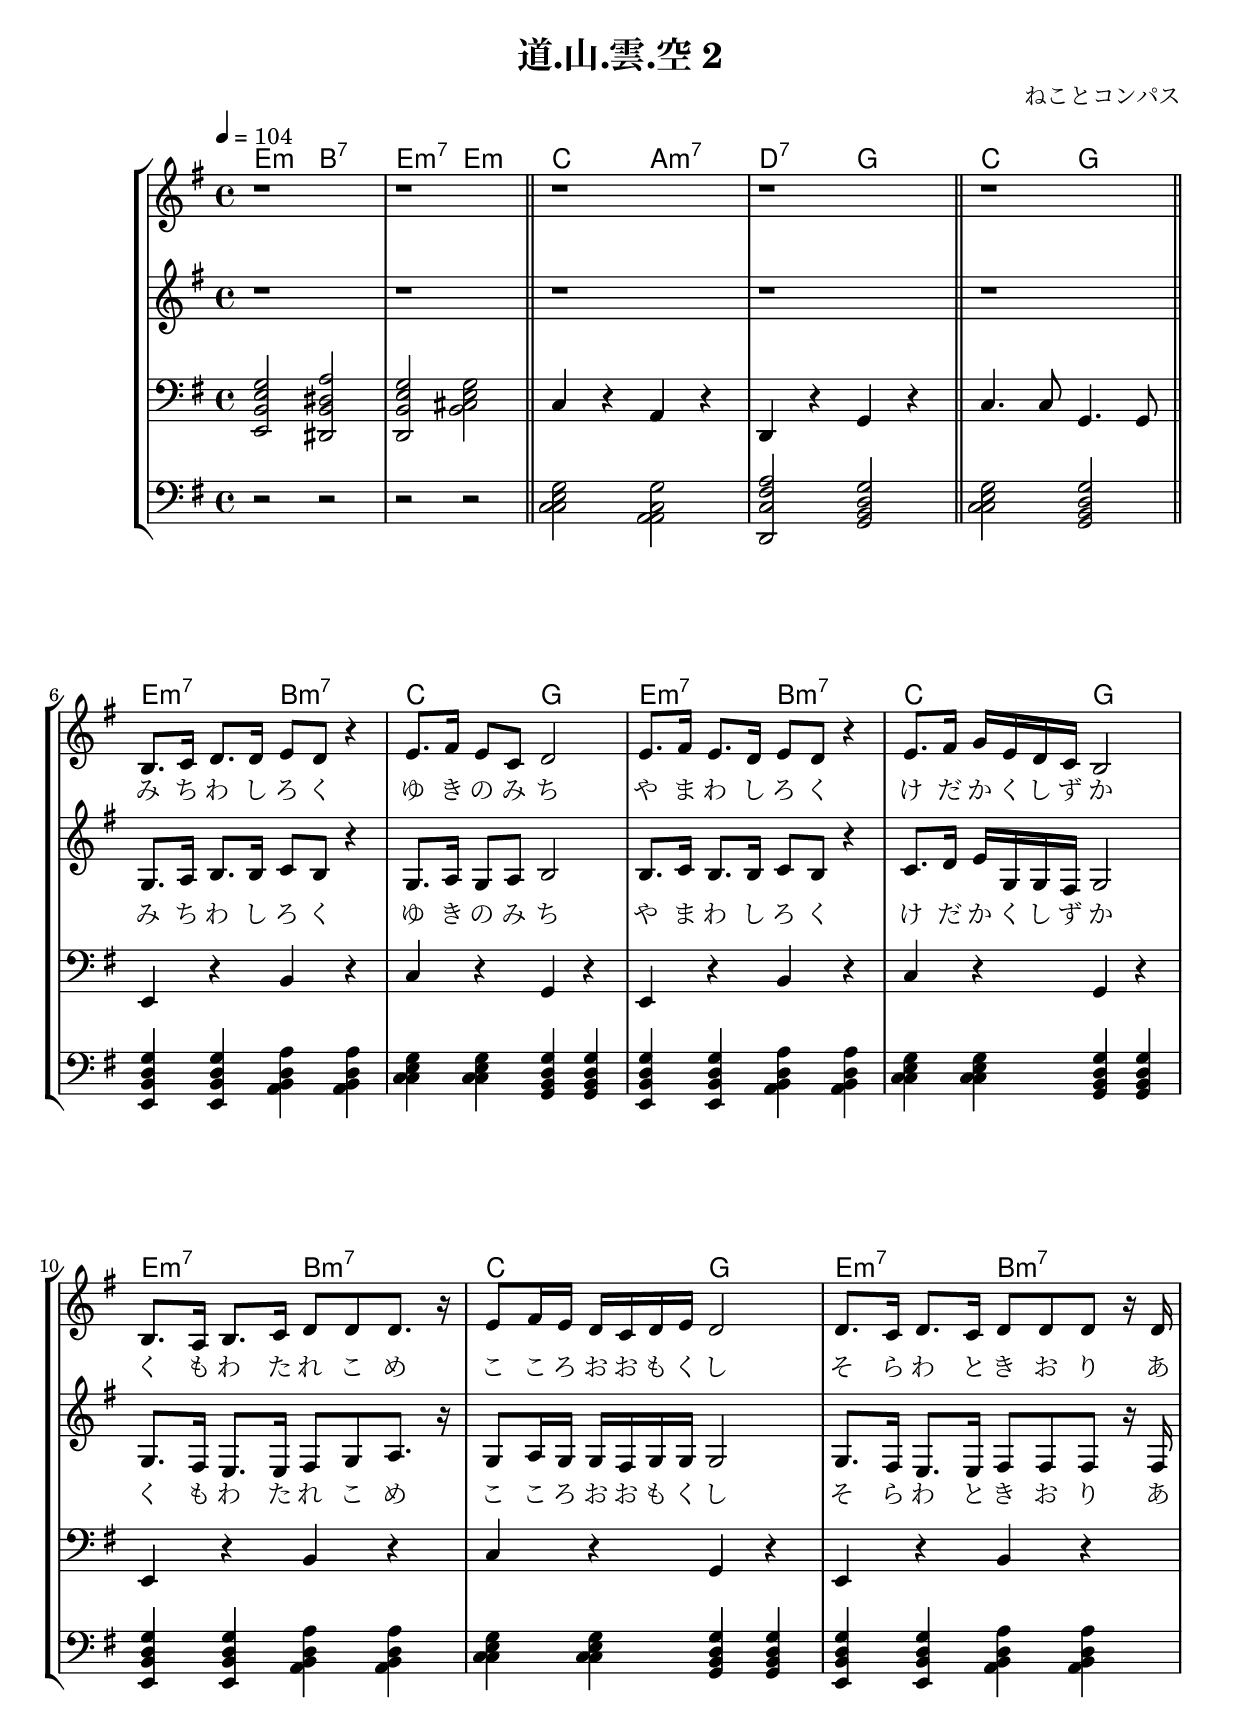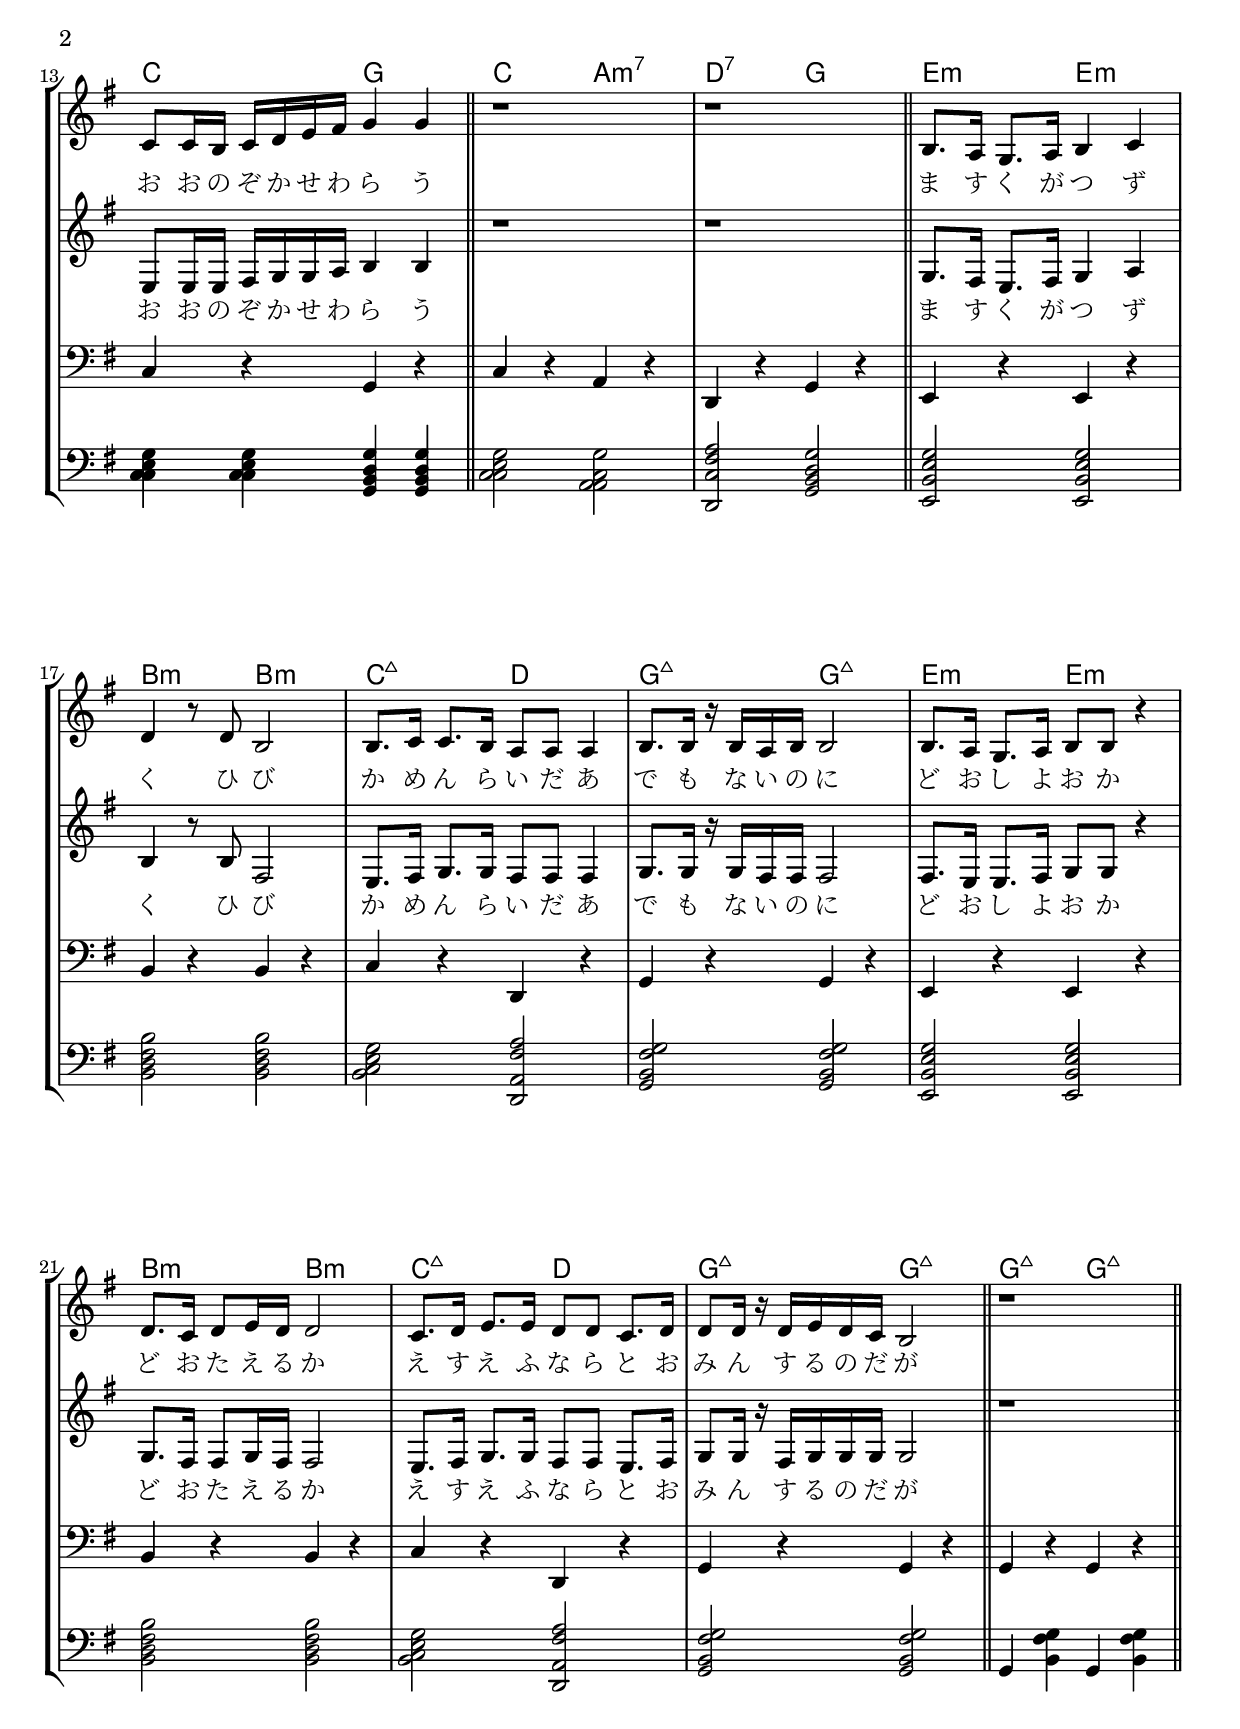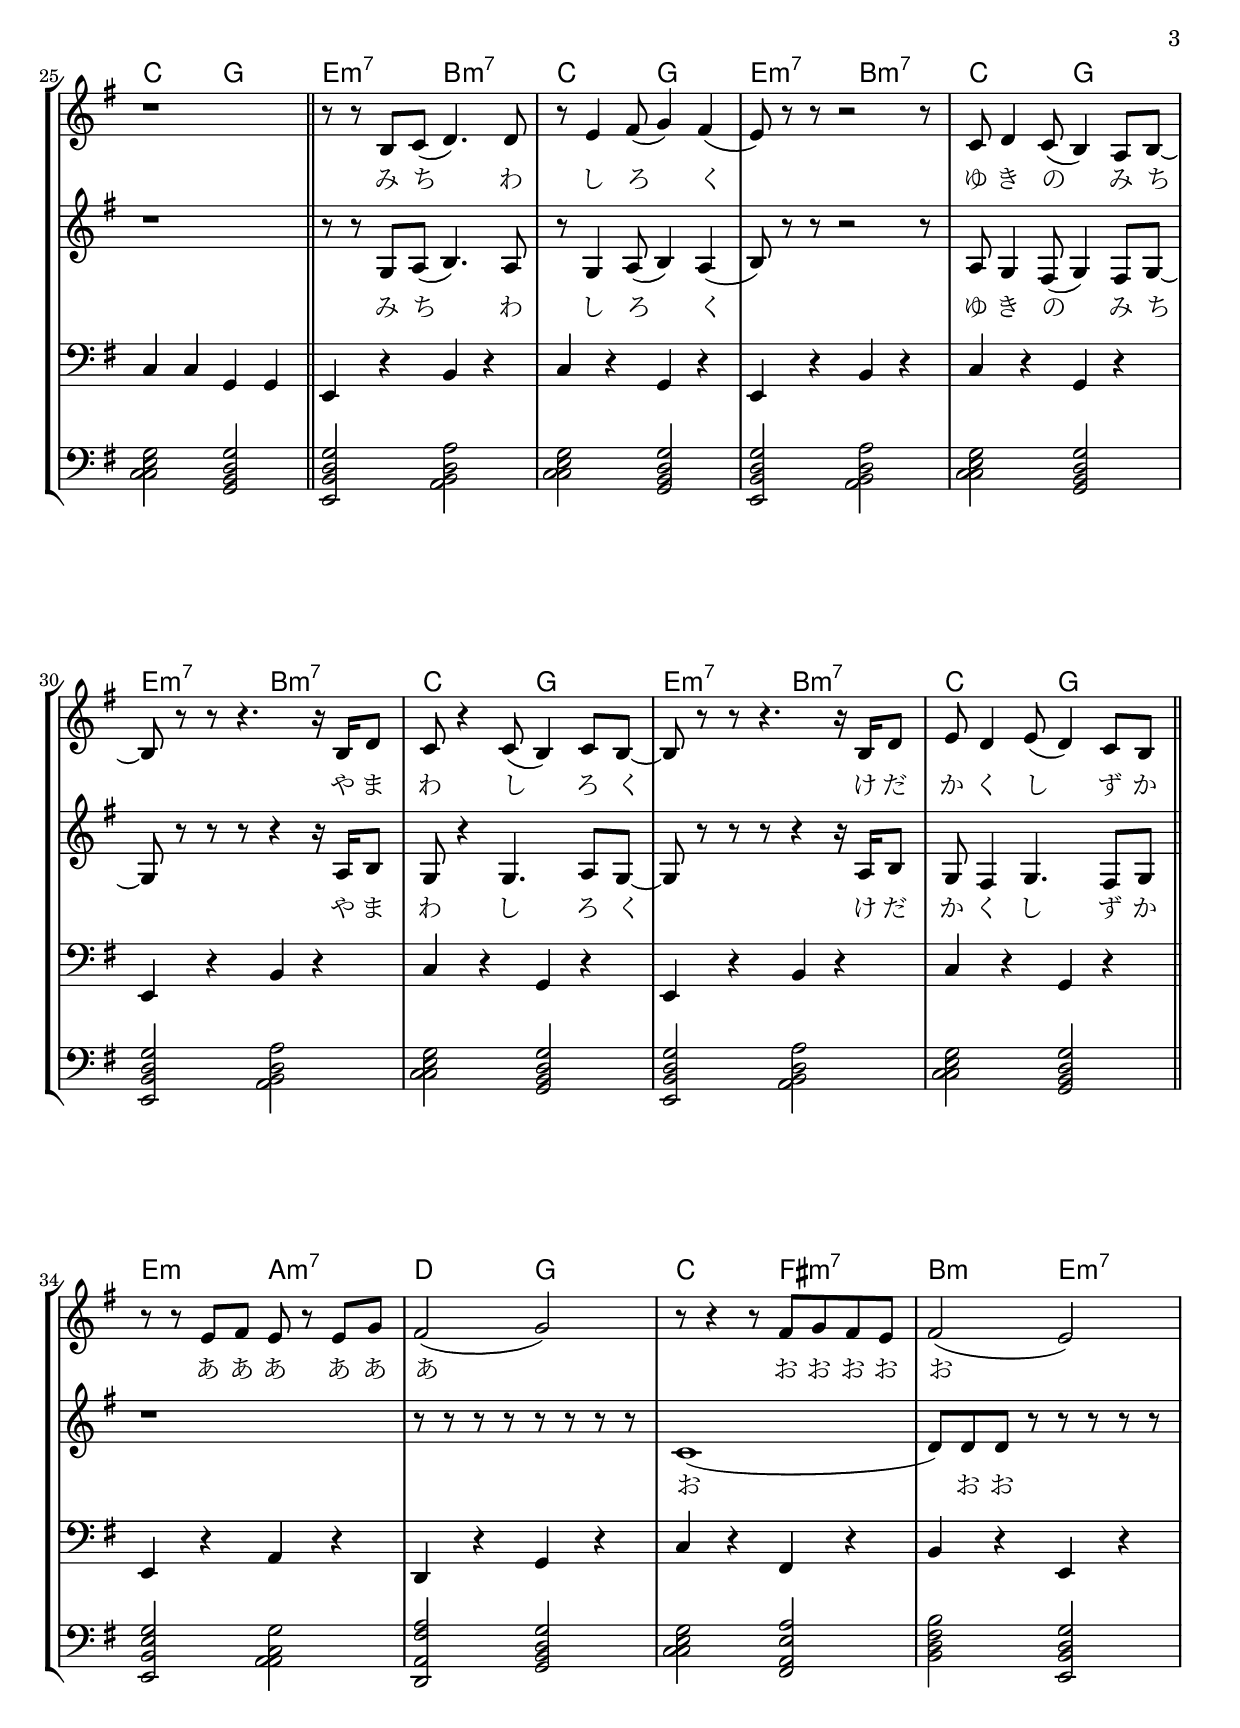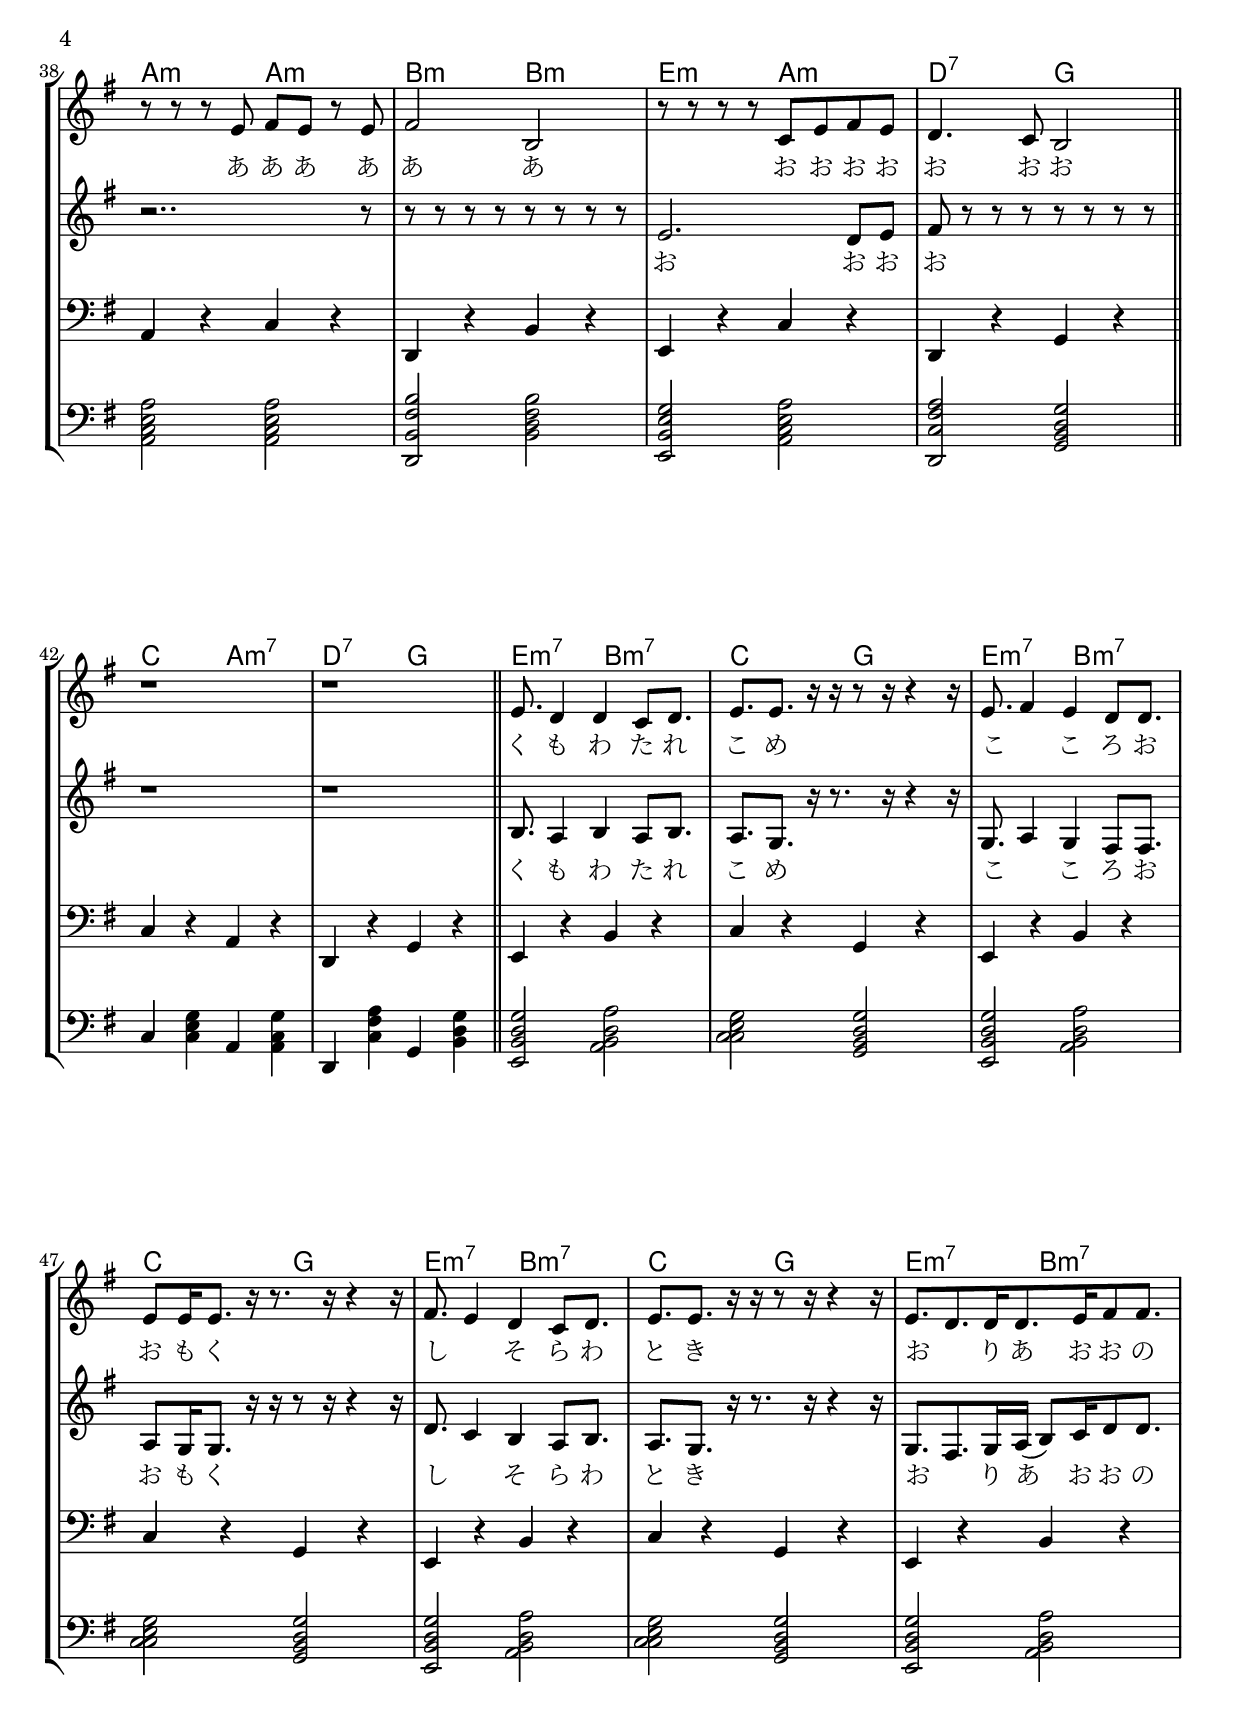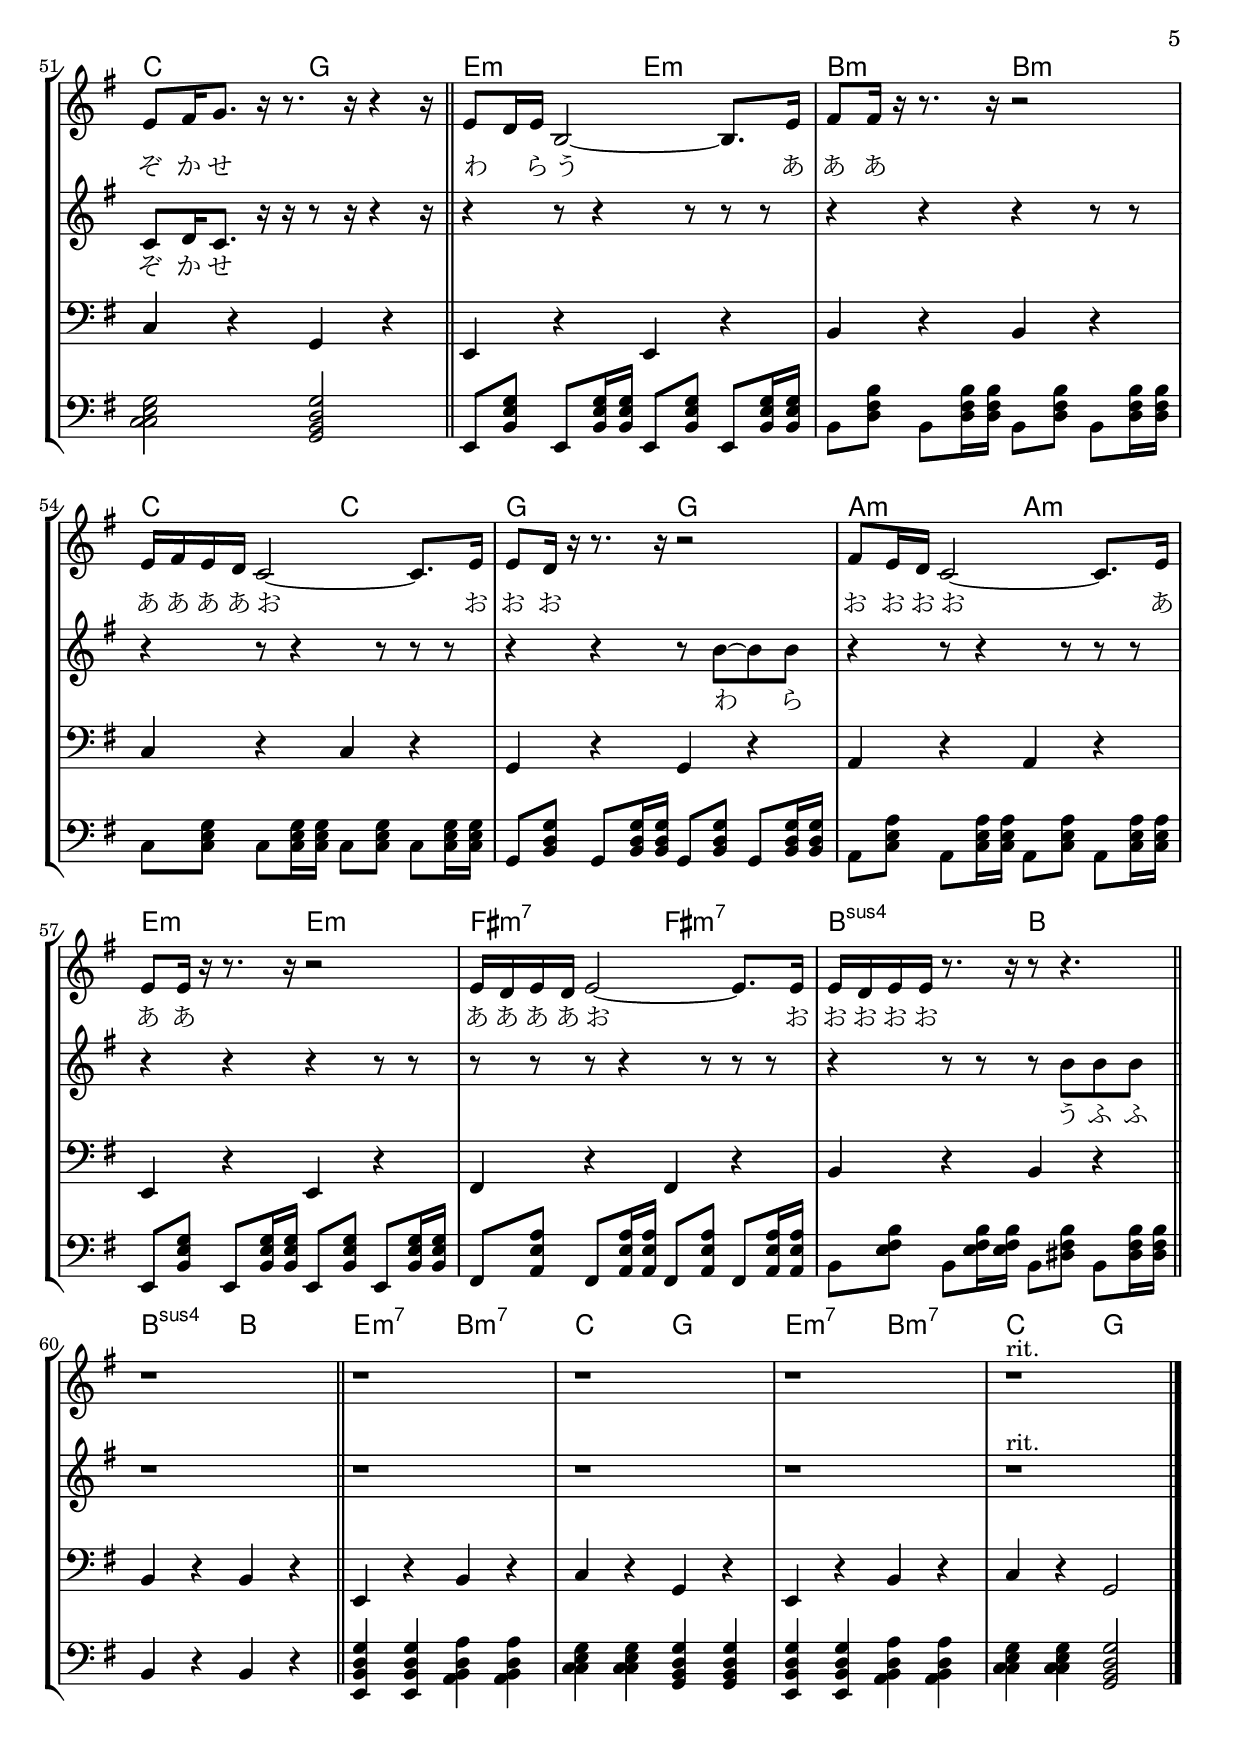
\version "2.12.1"

\header {
	title = \markup {"道.山.雲.空 2"}
	composer = \markup \center-column {ねことコンパス}
}

harmony = \chordmode {
	e2:m b:7 e:min7 e:m 

	c a:min7 d:7 g 

	c g 

	e:min7 b:min7 c g e:min7 b:min7 c g e:min7 b:min7 c g e:min7 b:min7 c g 

	c a:min7 d:7 g 

	e:m e:m b:m b:m c:maj7 d g:maj7 g:maj7 e:m e:m b:m b:m c:maj7 d g:maj7 g:maj7 

	g:maj7 g:maj7 

	c g 

	e:min7 b:min7 c g e:min7 b:min7 c g e:min7 b:min7 c g e:min7 b:min7 c g 

	e:m a:min7 d g c fis:m7 b:m e:min7 a:m a:m b:m b:m e:m a:m d:7 g 

	c a:min7 d:7 g 

	e:min7 b:min7 c g e:min7 b:min7 c g e:min7 b:min7 c g e:min7 b:min7 c g 

	e:m e:m b:m b:m c c g g a:m a:m e:m e:m fis:min7 fis:min7 b:sus4 b 

	b:sus4 b 

	e:min7 b:min7 c g e:min7 b:min7 c g 
}

melody = {
	\key g \major
	\tempo 4 = 104
	r1 | r1   
	r1 | r1   
	r1   
	\set Staff.midiInstrument = #"mmi0.42"
	b8.  c'16  d'8.  d'16  e'8  d'8  r4 
	e'8.  fis'16  e'8  c'8  d'2 
	e'8.  fis'16  e'8.  d'16  e'8  d'8  r4 
	e'8.  fis'16  g'16  e'16  d'16  c'16  b2 
	b8.  a16  b8.  c'16  d'8  d'8  d'8.  r16 
	e'8  fis'16  e'16  d'16  c'16  d'16  e'16  d'2 
	d'8.  c'16  d'8.  c'16  d'8  d'8  d'8  r16  d'16 
	c'8  c'16  b16  c'16  d'16  e'16  fis'16  g'4  g'4
	r1 | r1   
	\set Staff.midiInstrument = #"mmi0.42"
	b8.  a16  g8.  a16  b4  c'4 
	d'4  r8  d'8  b2 
	b8.  c'16  c'8.  b16  a8  a8  a4 
	b8.  b16  r16  b16  a16  b16  b2 
	b8.  a16  g8.  a16  b8  b8  r4 
	d'8.  c'16  d'8  e'16  d'16  d'2 
	c'8.  d'16  e'8.  e'16  d'8  d'8  c'8.  d'16 
	d'8  d'16  r16  d'16  e'16  d'16  c'16  b2
	r1   
	r1   
	\set Staff.midiInstrument = #"mmi0.42"
	r8 r8  b8  c'8  (d'4.)  d'8 
	r8  e'4  fis'8  (g'4)  fis'4 
	(e'8)  r8  r8  r2  r8 
	c'8  d'4  c'8  (b4)  a8  b8~ 
	b8  r8  r8  r4.  r16  b16  d'8 
	c'8  r4  c'8  (b4)  c'8  b8~ 
	b8  r8  r8  r4.  r16  b16  d'8 
	e'8  d'4  e'8  (d'4)  c'8  b8
	\set Staff.midiInstrument = #"FX 4 (atmosphere)"
	r8  r8  e'8  fis'8  e'8  r8  e'8  g'8 
	fis'2  (g'2) 
	r8  r4  r8  fis'8  g'8  fis'8  e'8 
	fis'2  (e'2) 
	r8  r8  r8  e'8  fis'8  e'8  r8  e'8 
	fis'2  b2 
	r8  r8  r8  r8  c'8  e'8  fis'8  e'8 
	d'4.  c'8  b2
	r1 | r1   
	\set Staff.midiInstrument = #"mmi0.42"
	e'8.  d'4  d'4  c'8  d'8. 
	e'8.  e'8.  r16  r16  r8  r16  r4~r16 
	e'8.  fis'4  e'4  d'8  d'8. 
	e'8  e'16  e'8.  r16  r8.  r16  r4~r16 
	fis'8.  e'4  d'4  c'8  d'8. 
	e'8.  e'8.  r16  r16  r8  r16  r4~r16 
	e'8.  d'8.  d'16  d'8.  e'16  fis'8  fis'8. 
	e'8  fis'16  g'8.  r16  r8.  r16  r4~r16
	\set Staff.midiInstrument = #"Pad 4 (choir)"
	e'8  d'16  e'16  b2~b8.  e'16 
	fis'8  fis'16  r16  r8.  r16  r2 
	e'16  fis'16  e'16  d'16  c'2~c'8.  e'16 
	e'8  d'16  r16  r8.  r16  r2 
	fis'8  e'16  d'16  c'2~c'8.  e'16 
	e'8  e'16  r16  r8.  r16  r2 
	e'16  d'16  e'16  d'16  e'2~e'8.  e'16 
	e'16  d'16  e'16  e'16  r8.  r16  r8  r4.
	r1   
	r1 | r1 | r1 | r1^"rit." \bar "|."
}

words = \lyricmode {
	
	
	
	み  ち  わ  し  ろ  く  ゆ  き  の  み  ち  や  ま  わ  し  ろ  く  け  だ  か  く  し  ず  か  く  も  わ  た  れ  こ  め  こ  こ  ろ  お  お  も  く  し  そ  ら  わ  と  き  お  り  あ  お  お  の  ぞ  か  せ  わ  ら  う  
	
	ま  す  く  が  つ  ず  く  ひ  び  か  め  ん  ら  い  だ  あ  で  も  な  い  の  に  ど  お  し  よ  お  か  ど  お  た  え  る  か  え  す  え  ふ  な  ら  と  お  み  ん  す  る  の  だ  が  
	
	
	み  ち  わ  し  ろ  く  ゆ  き  の  み  ち  や  ま  わ  し  ろ  く  け  だ  か  く  し  ず  か  
	あ  あ  あ  あ  あ  あ  お  お  お  お  お  あ  あ  あ  あ  あ  あ  お  お  お  お  お  お  お  
	
	く  も  わ  た  れ  こ  め  こ  こ  ろ  お  お  も  く  し  そ  ら  わ  と  き  お  り  あ  お  お  の  ぞ  か  せ  わ  ら  う  
	あ  あ  あ  あ  あ  あ  あ  お  お  お  お  お  お  お  お  あ  あ  あ  あ  あ  あ  あ  お  お  お  お  お  お  お  お  お  お  
	
	
}

secondmelody = {
	\key g \major
	\tempo 4 = 104
	r1 | r1   
	r1 | r1   
	r1   
	\set Staff.midiInstrument = #"mmi0.42"
	g8.  a16  b8.  b16  c'8  b8  r4 
	g8.  a16  g8  a8  b2 
	b8.  c'16  b8.  b16  c'8  b8  r4 
	c'8.  d'16  e'16  g16  g16  fis16  g2 
	g8.  fis16  e8.  e16  fis8  g8  a8.  r16 
	g8  a16  g16  g16  fis16  g16  g16  g2 
	g8.  fis16  e8.  e16  fis8  fis8  fis8  r16  fis16 
	e8  e16  e16  fis16  g16  g16  a16  b4  b4
	r1 | r1   
	\set Staff.midiInstrument = #"mmi0.42"
	g8.  fis16  e8.  fis16  g4  a4 
	b4  r8  b8  fis2 
	e8.  fis16  g8.  g16  fis8  fis8  fis4 
	g8.  g16  r16  g16  fis16  fis16  fis2 
	fis8.  e16  e8.  fis16  g8  g8  r4 
	g8.  fis16  fis8  g16  fis16  fis2 
	e8.  fis16  g8.  g16  fis8  fis8  e8.  fis16 
	g8  g16  r16  fis16  g16  g16  g16  g2
	r1   
	r1   
	\set Staff.midiInstrument = #"mmi0.42"
	r8 r8  g8  a8  (b4.)  a8 
	r8  g4  a8  (b4)  a4 
	(b8)  r8  r8  r2  r8 
	a8  g4  fis8  (g4)  fis8  g8~ 
	g8  r8  r8  r8  r4  r16  a16  b8 
	g8  r4  g4.  a8  g8~ 
	g8  r8  r8  r8  r4  r16  a16  b8 
	g8  fis4  g4.  fis8  g8
	\set Staff.midiInstrument = #"Ocarina"
	r1 
	r8  r8  r8  r8  r8  r8  r8  r8 
	c'1 
	(d'8)  d'8  d'8  r8  r8  r8  r8  r8 
	r2..  r8 
	r8  r8  r8  r8  r8  r8  r8  r8 
	e'2.  d'8  e'8 
	fis'8  r8  r8  r8  r8  r8  r8  r8
	r1 | r1   
	\set Staff.midiInstrument = #"mmi0.42"
	b8.  a4  b4  a8  b8. 
	a8.  g8.  r16  r8.  r16  r4~r16 
	g8.  a4  g4  fis8  fis8. 
	a8  g16  g8.  r16  r16  r8  r16  r4~r16 
	d'8.  c'4  b4  a8  b8. 
	a8.  g8.  r16  r8.  r16  r4~r16 
	g8.  fis8.  g16  a16  (b8)  c'16  d'8  d'8. 
	c'8  d'16  c'8.  r16  r16  r8  r16  r4~r16
	\set Staff.midiInstrument = #"Pad 3 (polysynth)"
	r4  r8  r4  r8  r8  r8 
	r4  r4  r4  r8  r8 
	r4  r8  r4  r8  r8  r8 
	r4  r4  r8  b'8  b'8  b'8 
	r4  r8  r4  r8  r8  r8 
	r4  r4  r4  r8  r8 
	r8  r8  r8  r4  r8  r8  r8 
	r4  r8  r8  r8  b'8  b'8  b'8
	r1   
	r1 | r1 | r1 | r1^"rit." \bar "|."
}

secondwords = \lyricmode {
	
	
	
	み  ち  わ  し  ろ  く  ゆ  き  の  み  ち  や  ま  わ  し  ろ  く  け  だ  か  く  し  ず  か  く  も  わ  た  れ  こ  め  こ  こ  ろ  お  お  も  く  し  そ  ら  わ  と  き  お  り  あ  お  お  の  ぞ  か  せ  わ  ら  う  
	
	ま  す  く  が  つ  ず  く  ひ  び  か  め  ん  ら  い  だ  あ  で  も  な  い  の  に  ど  お  し  よ  お  か  ど  お  た  え  る  か  え  す  え  ふ  な  ら  と  お  み  ん  す  る  の  だ  が  
	
	
	み  ち  わ  し  ろ  く  ゆ  き  の  み  ち  や  ま  わ  し  ろ  く  け  だ  か  く  し  ず  か  
	お  お  お  お  お  お  お  
	
	く  も  わ  た  れ  こ  め  こ  こ  ろ  お  お  も  く  し  そ  ら  わ  と  き  お  り  あ  お  お  の  ぞ  か  せ  わ  ら  う  
	ふ  ふ  ふ  ふ  ふ  ふ  
	
	
}

tempochange = {
	\tempo 4 = 104
	r1 | r1 \bar "||"
	\tempo 4 = 104
	r1 | r1 \bar "||"
	\tempo 4 = 104
	r1 \bar "||"
	\tempo 4 = 104
	r1 | r1 | r1 | r1 | r1 | r1 | r1 | r1 \bar "||"
	\tempo 4 = 104
	r1 | r1 \bar "||"
	\tempo 4 = 104
	r1 | r1 | r1 | r1 | r1 | r1 | r1 | r1 \bar "||"
	\tempo 4 = 104
	r1 \bar "||"
	\tempo 4 = 104
	r1 \bar "||"
	\tempo 4 = 104
	r1 | r1 | r1 | r1 | r1 | r1 | r1 | r1 \bar "||"
	\tempo 4 = 104
	r1 | r1 | r1 | r1 | r1 | r1 | r1 | r1 \bar "||"
	\tempo 4 = 104
	r1 | r1 \bar "||"
	\tempo 4 = 104
	r1 | r1 | r1 | r1 | r1 | r1 | r1 | r1 \bar "||"
	\tempo 4 = 104
	r1 | r1 | r1 | r1 | r1 | r1 | r1 | r1 \bar "||"
	\tempo 4 = 104
	r1 \bar "||"
	\tempo 4 = 104
	r1 | r1 | r1 | \tempo 4 = 78 r2 \tempo 4 = 69 r2 \bar "|."
}

mainacc = {
	\clef bass
	\set Staff.midiInstrument = #"Taiko Drum"
	\key g \major
	\tempo 4 = 104
	<e, b, e g>2
	<dis, b, dis a>2
	<d, b, e g>2
	<cis b, e g>2
	\bar "||"

	\set Staff.midiInstrument = #"FX 2 (soundtrack)"
	c4 r4
	a,4 r4
	d,4 r4
	g,4 r4
	\bar "||"

	\set Staff.midiInstrument = #"Marimba"
	c4.c8
	g,4.g,8
	\bar "||"

	\set Staff.midiInstrument = #"FX 2 (soundtrack)"
	e,4 r4
	b,4 r4
	c4 r4
	g,4 r4
	e,4 r4
	b,4 r4
	c4 r4
	g,4 r4
	e,4 r4
	b,4 r4
	c4 r4
	g,4 r4
	e,4 r4
	b,4 r4
	c4 r4
	g,4 r4
	\bar "||"

	\set Staff.midiInstrument = #"FX 7 (echoes)"
	c4 r4
	a,4 r4
	d,4 r4
	g,4 r4
	\bar "||"

	\set Staff.midiInstrument = #"FX 2 (soundtrack)"
	e,4 r4
	e,4 r4
	b,4 r4
	b,4 r4
	c4 r4
	d,4 r4
	g,4 r4
	g,4 r4
	e,4 r4
	e,4 r4
	b,4 r4
	b,4 r4
	c4 r4
	d,4 r4
	g,4 r4
	g,4 r4
	\bar "||"

	\set Staff.midiInstrument = #"Pad 8 (sweep)"
	g,4 r4
	g,4 r4
	\bar "||"

	\set Staff.midiInstrument = #"Synth Voice"
	c4 c4
	g,4 g,4
	\bar "||"

	\set Staff.midiInstrument = #"FX 2 (soundtrack)"
	e,4 r4
	b,4 r4
	c4 r4
	g,4 r4
	e,4 r4
	b,4 r4
	c4 r4
	g,4 r4
	e,4 r4
	b,4 r4
	c4 r4
	g,4 r4
	e,4 r4
	b,4 r4
	c4 r4
	g,4 r4
	\bar "||"

	\set Staff.midiInstrument = #"FX 2 (soundtrack)"
	e,4 r4
	a,4 r4
	d,4 r4
	g,4 r4
	c4 r4
	fis,4 r4
	b,4 r4
	e,4 r4
	a,4 r4
	c4 r4
	d,4 r4
	b,4 r4
	e,4 r4
	c4 r4
	d,4 r4
	g,4 r4
	\bar "||"

	\set Staff.midiInstrument = #"Pad 6 (metallic)"
	c4 r4
	a,4 r4
	d,4 r4
	g,4 r4
	\bar "||"

	\set Staff.midiInstrument = #"FX 2 (soundtrack)"
	e,4 r4
	b,4 r4
	c4 r4
	g,4 r4
	e,4 r4
	b,4 r4
	c4 r4
	g,4 r4
	e,4 r4
	b,4 r4
	c4 r4
	g,4 r4
	e,4 r4
	b,4 r4
	c4 r4
	g,4 r4
	\bar "||"

	\set Staff.midiInstrument = #"FX 2 (soundtrack)"
	e,4 r4
	e,4 r4
	b,4 r4
	b,4 r4
	c4 r4
	c4 r4
	g,4 r4
	g,4 r4
	a,4 r4
	a,4 r4
	e,4 r4
	e,4 r4
	fis,4 r4
	fis,4 r4
	b,4 r4
	b,4 r4
	\bar "||"

	\set Staff.midiInstrument = #"Pad 7 (halo)"
	b,4 r4
	b,4 r4
	\bar "||"

	\set Staff.midiInstrument = #"FX 2 (soundtrack)"
	e,4 r4
	b,4 r4
	c4 r4
	g,4 r4
	e,4 r4
	b,4 r4
	c4 r4
	g,2
	\bar "|."
}

subacc = {
	\clef bass
	\set Staff.midiInstrument = #"Acoustic grand"
	\key g \major
	\tempo 4 = 104
	r2
	r2
	r2
	r2
	\bar "||"

	\set Staff.midiInstrument = #"Taiko Drum"
	<c c e g>2
	<a, a, c g>2
	<d, c fis a>2
	<g, b, d g>2
	\bar "||"

	\set Staff.midiInstrument = #"Taiko Drum"
	<c c e g>2
	<g, b, d g>2
	\bar "||"

	\set Staff.midiInstrument = #"Taiko Drum"
	<e, b, d g>4 <e, b, d g>4
	<b, a, d a>4 <b, a, d a>4
	<c c e g>4 <c c e g>4
	<g, b, d g>4 <g, b, d g>4
	<e, b, d g>4 <e, b, d g>4
	<b, a, d a>4 <b, a, d a>4
	<c c e g>4 <c c e g>4
	<g, b, d g>4 <g, b, d g>4
	<e, b, d g>4 <e, b, d g>4
	<b, a, d a>4 <b, a, d a>4
	<c c e g>4 <c c e g>4
	<g, b, d g>4 <g, b, d g>4
	<e, b, d g>4 <e, b, d g>4
	<b, a, d a>4 <b, a, d a>4
	<c c e g>4 <c c e g>4
	<g, b, d g>4 <g, b, d g>4
	\bar "||"

	\set Staff.midiInstrument = #"Taiko Drum"
	<c c e g>2
	<a, a, c g>2
	<d, c fis a>2
	<g, b, d g>2
	\bar "||"

	\set Staff.midiInstrument = #"Taiko Drum"
	<e, b, e g>2
	<e, b, e g>2
	<b, d fis b>2
	<b, d fis b>2
	<c b, e g>2
	<d, a, fis a>2
	<g, b, fis g>2
	<g, b, fis g>2
	<e, b, e g>2
	<e, b, e g>2
	<b, d fis b>2
	<b, d fis b>2
	<c b, e g>2
	<d, a, fis a>2
	<g, b, fis g>2
	<g, b, fis g>2
	\bar "||"

	\set Staff.midiInstrument = #"Taiko Drum"
	g,4 <b, fis g>4
	g,4 <b, fis g>4
	\bar "||"

	\set Staff.midiInstrument = #"Taiko Drum"
	<c c e g>2
	<g, b, d g>2
	\bar "||"

	\set Staff.midiInstrument = #"Taiko Drum"
	<e, b, d g>2
	<b, a, d a>2
	<c c e g>2
	<g, b, d g>2
	<e, b, d g>2
	<b, a, d a>2
	<c c e g>2
	<g, b, d g>2
	<e, b, d g>2
	<b, a, d a>2
	<c c e g>2
	<g, b, d g>2
	<e, b, d g>2
	<b, a, d a>2
	<c c e g>2
	<g, b, d g>2
	\bar "||"

	\set Staff.midiInstrument = #"Taiko Drum"
	<e, b, e g>2
	<a, a, c g>2
	<d, a, fis a>2
	<g, b, d g>2
	<c c e g>2
	<fis, a, e a>2
	<b, d fis b>2
	<e, b, d g>2
	<a, c e a>2
	<c a, e a>2
	<d, b, fis b>2
	<b, d fis b>2
	<e, b, e g>2
	<c a, e a>2
	<d, c fis a>2
	<g, b, d g>2
	\bar "||"

	\set Staff.midiInstrument = #"Taiko Drum"
	c4 <c e g>4
	a,4 <a, c g>4
	d,4 <c fis a>4
	g,4 <b, d g>4
	\bar "||"

	\set Staff.midiInstrument = #"Taiko Drum"
	<e, b, d g>2
	<b, a, d a>2
	<c c e g>2
	<g, b, d g>2
	<e, b, d g>2
	<b, a, d a>2
	<c c e g>2
	<g, b, d g>2
	<e, b, d g>2
	<b, a, d a>2
	<c c e g>2
	<g, b, d g>2
	<e, b, d g>2
	<b, a, d a>2
	<c c e g>2
	<g, b, d g>2
	\bar "||"

	\set Staff.midiInstrument = #"Taiko Drum"
	e,8 <b, e g> e, <b, e g>16 <b, e g>
	e,8 <b, e g> e, <b, e g>16 <b, e g>
	b,8 <d fis b> b, <d fis b>16 <d fis b>
	b,8 <d fis b> b, <d fis b>16 <d fis b>
	c8 <c e g> c <c e g>16 <c e g>
	c8 <c e g> c <c e g>16 <c e g>
	g,8 <b, d g> g, <b, d g>16 <b, d g>
	g,8 <b, d g> g, <b, d g>16 <b, d g>
	a,8 <c e a> a, <c e a>16 <c e a>
	a,8 <c e a> a, <c e a>16 <c e a>
	e,8 <b, e g> e, <b, e g>16 <b, e g>
	e,8 <b, e g> e, <b, e g>16 <b, e g>
	fis,8 <a, e a> fis, <a, e a>16 <a, e a>
	fis,8 <a, e a> fis, <a, e a>16 <a, e a>
	b,8 <e fis b> b, <e fis b>16 <e fis b>
	b,8 <dis fis b> b, <dis fis b>16 <dis fis b>
	\bar "||"

	\set Staff.midiInstrument = #"Synth Drum"
	b,4 r4
	b,4 r4
	\bar "||"

	\set Staff.midiInstrument = #"Taiko Drum"
	<e, b, d g>4 <e, b, d g>4
	<b, a, d a>4 <b, a, d a>4
	<c c e g>4 <c c e g>4
	<g, b, d g>4 <g, b, d g>4
	<e, b, d g>4 <e, b, d g>4
	<b, a, d a>4 <b, a, d a>4
	<c c e g>4 <c c e g>4
	<g, b, d g>2
	\bar "|."
}

percA = {
	\drummode {
	r1 |r1 \bar "||"
	r1 |r1 \bar "||"
	r1 \bar "||"
	cymr4 cymr4 cymr4 cymr4  |cymr4 cymr8 cymr16 cymr16 cymr4 cymr4  |cymr4 cymr4 cymr4 cymr4  |cymr4 cymr2.  |cymr4 cymr4 cymr4 cymr4  |cymr4 cymr8 cymr16 cymr16 cymr4 cymr4  |cymr4 cymr4 cymr4 cymr4  |cymr4 cymr2.  \bar "||"
	r1  |r2 r8 hho4 hho8  \bar "||"
	cymr4 cymr4 cymr4 cymr4  |cymr4 cymr8 cymr16 cymr16 cymr4 cymr4  |cymr4 cymr4 cymr4 cymr4  |cymr4 cymr2.  |cymr4 cymr4 cymr4 cymr4  |cymr4 cymr8 cymr16 cymr16 cymr4 cymr4  |cymr4 cymr4 cymr4 cymr4  |cymr4 cymr2.  \bar "||"
	r2 r8 hho4 hho8  \bar "||"
	cymr8 cymr16 cymr16 cymr8 cymr16 cymr16 cymr8 cymr16 cymr16 cymr8 cymr8  \bar "||"
	r1  |r1  |r1  |r1  |r1  |r1  |r1  |r2 r8 hho4 hho8  \bar "||"
	hh8 hh8 hh8 hh8 hh8 hh8 hh8 hh8  |hh8 hh8 hh8 hh8 hh4 hh8 hh8  |hh8 hh8 hh8 hh8 hh8 hh8 hh8 hh8  |hh8 hh8 hh8 hh2 r8  |hh8 hh8 hh8 hh8 hh8 hh8 hh8 hh8  |hh8 hh8 hh8 hh8 hh4 hh8 hh8  |hh8 hh8 hh8 hh8 hh8 hh8 hh8 hh8  |r8 hh2. r8  \bar "||"
	r8 hho8 hho8 hho8 hho8 hho8 hho8 hho8  |hho8 hho8 hho2.  \bar "||"
	hh8 hh8 hh8 hh8 hh8 hh8 hh8 hh8  |hh8 hh8 hh8 hh8 hh4 hh8 hh8  |hh8 hh8 hh8 hh8 hh8 hh8 hh8 hh8  |hh8 hh8 hh8 hh2 r8  |hh8 hh8 hh8 hh8 hh8 hh8 hh8 hh8  |hh8 hh8 hh8 hh8 hh4 hh8 hh8  |hh8 hh8 hh8 hh8 hh8 hh8 hh8 hh8  |r8 hh2. r8  \bar "||"
	cymr4 cymr4 cymr4 cymr4  |cymr4 cymr8 cymr16 cymr16 cymr4 cymr4  |cymr4 cymr4 cymr4 cymr4  |cymr4 cymr2.  |cymr4 cymr4 cymr4 cymr4  |cymr4 cymr8 cymr16 cymr16 cymr4 cymr4  |cymr4 cymr4 cymr4 cymr4  |cymr4 cymr2.  \bar "||"
	r2. hho4  \bar "||"
	hh8 hh8 hh8 hh8 hh8 hh8 hh8 hh8  |hh8 hh8 hh8 hh8 hh4 hh8 hh8  |hh8 hh8 hh8 hh8 hh8 hh8 hh8 hh8  |r8 hh2. r8  \bar "|."
	}
}

percB = {
	\drummode {
	r1 |r1 \bar "||"
	r1 |r1 \bar "||"
	r1 \bar "||"
	r2 sn2  |r2 sn2  |r2 sn2  |r8 sn8 sn2.  |r2 sn2  |r2 sn2  |r2 sn2  |r8 sn8 sn2.  \bar "||"
	r4. hhp2 hhp8  |hhp4 hhp4 hhp4 hhp4  \bar "||"
	r2 sn2  |r2 sn2  |r2 sn2  |r8 sn8 sn2.  |r2 sn2  |r2 sn2  |r2 sn2  |r8 sn8 sn2.  \bar "||"
	hhp4 hhp4 hhp4 hhp4  \bar "||"
	r4 sn2 sn8 sn16 sn16  \bar "||"
	r4. hhp2 hhp8  |r4. hhp2 hhp8  |r4. hhp2 hhp8  |r4. hhp2 hhp8  |r4. hhp2 hhp8  |r4. hhp2 hhp8  |r4. hhp2 hhp8  |hhp4 hhp4 hhp4 hhp4  \bar "||"
	r4 sn8. sn8 sn8. sn8. sn16  |r4 sn8. sn8 sn8. sn4  |r4 sn8. sn8 sn8. sn8. sn16  |r8 sn8 sn4 sn8 sn16 sn8 sn8 sn16  |r4 sn8. sn8 sn8. sn8. sn16  |r4 sn8. sn8 sn8. sn4  |r4 sn8. sn8 sn8. sn8. sn16  |r4 sn2 sn4  \bar "||"
	r8 sn4 sn4 sn4 sn8  |r8 sn8. sn16 sn8 sn16 sn16 sn16 sn8. sn8  \bar "||"
	r4 sn8. sn8 sn8. sn8. sn16  |r4 sn8. sn8 sn8. sn4  |r4 sn8. sn8 sn8. sn8. sn16  |r8 sn8 sn4 sn8 sn16 sn8 sn8 sn16  |r4 sn8. sn8 sn8. sn8. sn16  |r4 sn8. sn8 sn8. sn4  |r4 sn8. sn8 sn8. sn8. sn16  |r4 sn2 sn4  \bar "||"
	r2 sn2  |r2 sn2  |r2 sn2  |r8 sn8 sn2.  |r2 sn2  |r2 sn2  |r2 sn2  |r8 sn8 sn2.  \bar "||"
	r16 hhp16 hhp8 hhp16 hhp8 hhp2 hhp16  \bar "||"
	r4 sn8. sn8 sn8. sn8. sn16  |r4 sn8. sn8 sn8. sn4  |r4 sn8. sn8 sn8. sn8. sn16  |r4 sn2 sn4  \bar "|."
	}
}

percC = {
	\drummode {
	r1 |r1 \bar "||"
	r1 |r1 \bar "||"
	r1 \bar "||"
	bd2. r8 bd8  |bd2. r8 bd8  |bd2. r8 bd8  |bd4. bd8 bd4. bd8  |bd2. r8 bd8  |bd2. r8 bd8  |bd2. r8 bd8  |bd2 r8 bd4.  \bar "||"
	hh4 hh4 hh4 hh4  |r4. hh2 r8  \bar "||"
	bd2. r8 bd8  |bd2. r8 bd8  |bd2. r8 bd8  |bd4. bd8 bd4. bd8  |bd2. r8 bd8  |bd2. r8 bd8  |bd2. r8 bd8  |bd2 r8 bd4.  \bar "||"
	r4. hh2 r8  \bar "||"
	bd8. bd16 bd8. bd16 bd8. bd16 bd8. bd16  \bar "||"
	hh4 hh4 hh4 hh4  |hh4 hh4 hh4 hh4  |hh4 hh4 hh4 hh4  |hh4 hh4 hh4 hh4  |hh4 hh4 hh4 hh4  |hh4 hh4 hh4 hh4  |hh4 hh4 hh4 hh4  |r4. hh2 r8  \bar "||"
	bd8 bd4 bd2 bd8  |bd8 bd2 bd4.  |bd8 bd4 bd2 bd8  |bd4 r16 bd8. bd2  |bd8 bd4 bd2 bd8  |bd8 bd2 bd4.  |bd8 bd4 bd2 bd8  |bd8 bd4. bd4. bd8  \bar "||"
	bd4 bd4 bd8. bd8 bd8.  |bd8 bd8 bd8. bd8. bd8 bd8 bd8  \bar "||"
	bd8 bd4 bd2 bd8  |bd8 bd2 bd4.  |bd8 bd4 bd2 bd8  |bd4 r16 bd8. bd2  |bd8 bd4 bd2 bd8  |bd8 bd2 bd4.  |bd8 bd4 bd2 bd8  |bd8 bd4. bd4. bd8  \bar "||"
	bd2. r8 bd8  |bd2. r8 bd8  |bd2. r8 bd8  |bd4. bd8 bd4. bd8  |bd2. r8 bd8  |bd2. r8 bd8  |bd2. r8 bd8  |bd2 r8 bd4.  \bar "||"
	hh8. hh8. hh4 hh4 hh8  \bar "||"
	bd8 bd4 bd2 bd8  |bd8 bd2 bd4.  |bd8 bd4 bd2 bd8  |bd8 bd4. bd4. bd8  \bar "|."
	}
}

percD = {
	\drummode {
	r1 |r1 \bar "||"
	r1 |r1 \bar "||"
	r1 \bar "||"
	r1 |r1 |r1 |r2 r8 tommh8 tommh4  |r1 |r1 |r1 |r8. tommh8. tommh2 r8  \bar "||"
	bd2. r8 bd8  |bd8. bd4. r16 bd4 bd8  \bar "||"
	r1 |r1 |r1 |r2 r8 tommh8 tommh4  |r1 |r1 |r1 |r8. tommh8. tommh2 r8  \bar "||"
	bd8. bd4. r16 bd4 bd8  \bar "||"
	r4. tommh2 r8  \bar "||"
	bd2. r8 bd8  |bd8. bd8. bd2 bd8  |bd2. r8 bd8  |bd8. bd8. bd2 bd8  |bd2. r8 bd8  |bd8. bd8. bd2 bd8  |bd2. r8 bd8  |bd8. bd4. r16 bd4 bd8  \bar "||"
	r1  |r2 r8 hho4.  |r1  |r4. r16 hho2 r16  |r1  |r2 r8 hho4.  |r1  |r4. r16 hho2 r16  \bar "||"
	cymc1  |r1  \bar "||"
	r1  |r2 r8 hho4.  |r1  |r4. r16 hho2 r16  |r1  |r2 r8 hho4.  |r1  |r4. r16 hho2 r16  \bar "||"
	r1 |r1 |r1 |r2 r8 tommh8 tommh4  |r1 |r1 |r1 |r8. tommh8. tommh2 r8  \bar "||"
	r2 ss2  \bar "||"
	r1  |r2 r8 hho4.  |r1  |r4. r16 hho2 r16  \bar "|."
	}
}

percE = {
	\drummode {
	r1 |r1 \bar "||"
	r1 |r1 \bar "||"
	r1 \bar "||"
	r1 |r1 |r1 |r2. r8 toml8  |r1 |r1 |r1 |r2. toml8 toml8  \bar "||"
	r1 | r1 \bar "||"
	r1 |r1 |r1 |r2. r8 toml8  |r1 |r1 |r1 |r2. toml8 toml8  \bar "||"
	r1 \bar "||"
	r2 r16 toml4. r16  \bar "||"
	r1 | r1 | r1 | r1 | r1 | r1 | r1 | r1 \bar "||"
	r1 |r1 |r1 |r1 |r1 |r1 |r1 |cymc1  \bar "||"
	r1 |r1 \bar "||"
	r1 |r1 |r1 |r1 |r1 |r1 |r1 |cymc1  \bar "||"
	r1 |r1 |r1 |r2. r8 toml8  |r1 |r1 |r1 |r2. toml8 toml8  \bar "||"
	bd4. bd4 bd4.  \bar "||"
	r1 |r1 |r1 |cymc1  \bar "|."
	}
}

percF = {
	\drummode {
	r1 | r1 \bar "||"
	r1 | r1 \bar "||"
	r1 \bar "||"
	r1 |r1 |r1 |r1 |r1 |r1 |r1 |hho1  \bar "||"
	r1 | r1 \bar "||"
	r1 |r1 |r1 |r1 |r1 |r1 |r1 |hho1  \bar "||"
	r1 \bar "||"
	cymc1  \bar "||"
	r1 | r1 | r1 | r1 | r1 | r1 | r1 | r1 \bar "||"
	r1 |r1 |r1 |r1 |r1 |r1 |r1 |r4 r16 tommh16 tommh4. tommh4  \bar "||"
	r1 |r2. r8 tomfh8  \bar "||"
	r1 |r1 |r1 |r1 |r1 |r1 |r1 |r4 r16 tommh16 tommh4. tommh4  \bar "||"
	r1 |r1 |r1 |r1 |r1 |r1 |r1 |hho1  \bar "||"
	r1 \bar "||"
	r1 |r1 |r1 |r4 r16 tommh16 tommh4. tommh4  \bar "|."
	}
}

percG = {
	\drummode {
	r1 | r1 \bar "||"
	r1 | r1 \bar "||"
	r1 \bar "||"
	r1 | r1 | r1 | r1 | r1 | r1 | r1 | r1 \bar "||"
	r1 | r1 \bar "||"
	r1 | r1 | r1 | r1 | r1 | r1 | r1 | r1 \bar "||"
	r1 \bar "||"
	r1 \bar "||"
	r1 | r1 | r1 | r1 | r1 | r1 | r1 | r1 \bar "||"
	r1 |r1 |r1 |r1 |r1 |r1 |r1 |r4. r16 tomml4. tomml8.  \bar "||"
	r1 |r2. tomml16 tomml8.  \bar "||"
	r1 |r1 |r1 |r1 |r1 |r1 |r1 |r4. r16 tomml4. tomml8.  \bar "||"
	r1 | r1 | r1 | r1 | r1 | r1 | r1 | r1 \bar "||"
	r1 \bar "||"
	r1 |r1 |r1 |r4. r16 tomml4. tomml8.  \bar "|."
	}
}

percH = {
	\drummode {
	r1 | r1 \bar "||"
	r1 | r1 \bar "||"
	r1 \bar "||"
	r1 | r1 | r1 | r1 | r1 | r1 | r1 | r1 \bar "||"
	r1 | r1 \bar "||"
	r1 | r1 | r1 | r1 | r1 | r1 | r1 | r1 \bar "||"
	r1 \bar "||"
	r1 \bar "||"
	r1 | r1 | r1 | r1 | r1 | r1 | r1 | r1 \bar "||"
	r1 |r1 |r1 |r1 |r1 |r1 |r1 |r2 r16 toml8 toml4 r16  \bar "||"
	r1 | r1 \bar "||"
	r1 |r1 |r1 |r1 |r1 |r1 |r1 |r2 r16 toml8 toml4 r16  \bar "||"
	r1 | r1 | r1 | r1 | r1 | r1 | r1 | r1 \bar "||"
	r1 \bar "||"
	r1 |r1 |r1 |r2 r16 toml8 toml4 r16  \bar "|."
	}
}

percI = {
	\drummode {
	r1 | r1 \bar "||"
	r1 | r1 \bar "||"
	r1 \bar "||"
	r1 | r1 | r1 | r1 | r1 | r1 | r1 | r1 \bar "||"
	r1 | r1 \bar "||"
	r1 | r1 | r1 | r1 | r1 | r1 | r1 | r1 \bar "||"
	r1 \bar "||"
	r1 \bar "||"
	r1 | r1 | r1 | r1 | r1 | r1 | r1 | r1 \bar "||"
	r1 |r1 |r1 |r1 |r1 |r1 |r1 |r2 r8 tomfh4 tomfh8  \bar "||"
	r1 | r1 \bar "||"
	r1 |r1 |r1 |r1 |r1 |r1 |r1 |r2 r8 tomfh4 tomfh8  \bar "||"
	r1 | r1 | r1 | r1 | r1 | r1 | r1 | r1 \bar "||"
	r1 \bar "||"
	r1 |r1 |r1 |r2 r8 tomfh4 tomfh8  \bar "|."
	}
}

\score {
	<<
		\new StaffGroup <<
			\new ChordNames {\harmony}
			\new Voice = "melody" {\melody}
			\new Lyrics \lyricsto "melody" \words
			\new Voice = "secondmelody" {\secondmelody}
			\new Lyrics \lyricsto "secondmelody" \secondwords
			\new Staff = "mainacc" {\mainacc}
			\new Staff = "subacc" {\subacc}
		>>
	>>
	\layout { }
}
